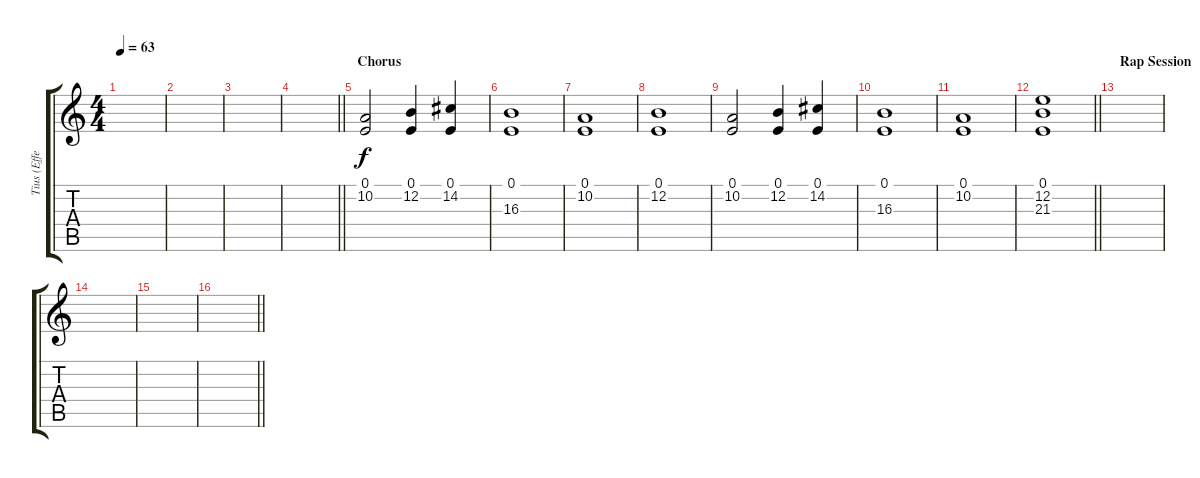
\track ("Tius (Effect)" "Tius (Effe") {instrument acousticgrandpiano}
\staff {score tabs}
\tuning (E4 B3 G3 D3 A2 E2) {hide}
\ts (4 4)
\tempo 63
\clef g2
\ks c
|
|
|
\barLineRight lightlight
|
\section ("" "Chorus")
(0.1 10.2).2{volume 11 instrument synthstrings2} (0.1 12.2).4 (0.1 14.2).4 |
(0.1 16.3).1 |
(0.1 10.2).1 |
(0.1 12.2).1 |
(0.1 10.2).2 (0.1 12.2).4 (0.1 14.2).4 |
(0.1 16.3).1 |
(0.1 10.2).1 |
\barLineRight lightlight
(0.1 12.2 21.3).1{volume 0} |
\section ("" "Rap Session")
|
|
|
\barLineRight lightlight
